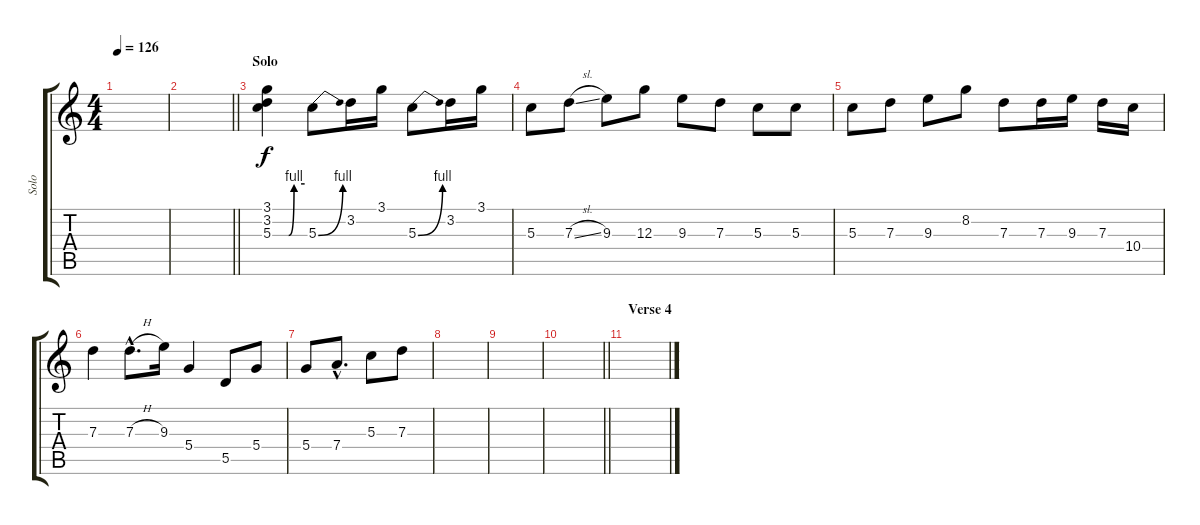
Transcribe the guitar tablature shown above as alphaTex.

\track ("Solo" "Solo") {instrument distortionguitar}
\staff {score tabs}
\tuning (E4 B3 G3 D3 A2 E2) {hide}
\ts (4 4)
\tempo 126
\clef g2
\ks c
|
\barLineRight lightlight
|
\section ("" "Solo")
(3.1 3.2 5.3{be (custom 0 0 30 0 40 4 60 4)}).4 5.3{be (bend 0 0 60 4)}.8 3.2.16 3.1.16 5.3{be (bend 0 0 60 4)}.8 3.2.16 3.1.16 |
5.3.8 7.3{sl}.8 9.3.8 12.3.8 9.3.8 7.3.8 5.3.8 5.3.8 |
5.3.8 7.3.8 9.3.8 8.2.8 7.3.8 7.3.16 9.3.16 7.3.16 10.4.16 |
7.3.4 7.3{h hac}.8{d} 9.3.16 5.4.4 5.5.8 5.4.8 |
5.4.8 7.4{hac}.8{d} 5.3.8 7.3.8 |
|
|
\barLineRight lightlight
|
\section ("" "Verse 4")
